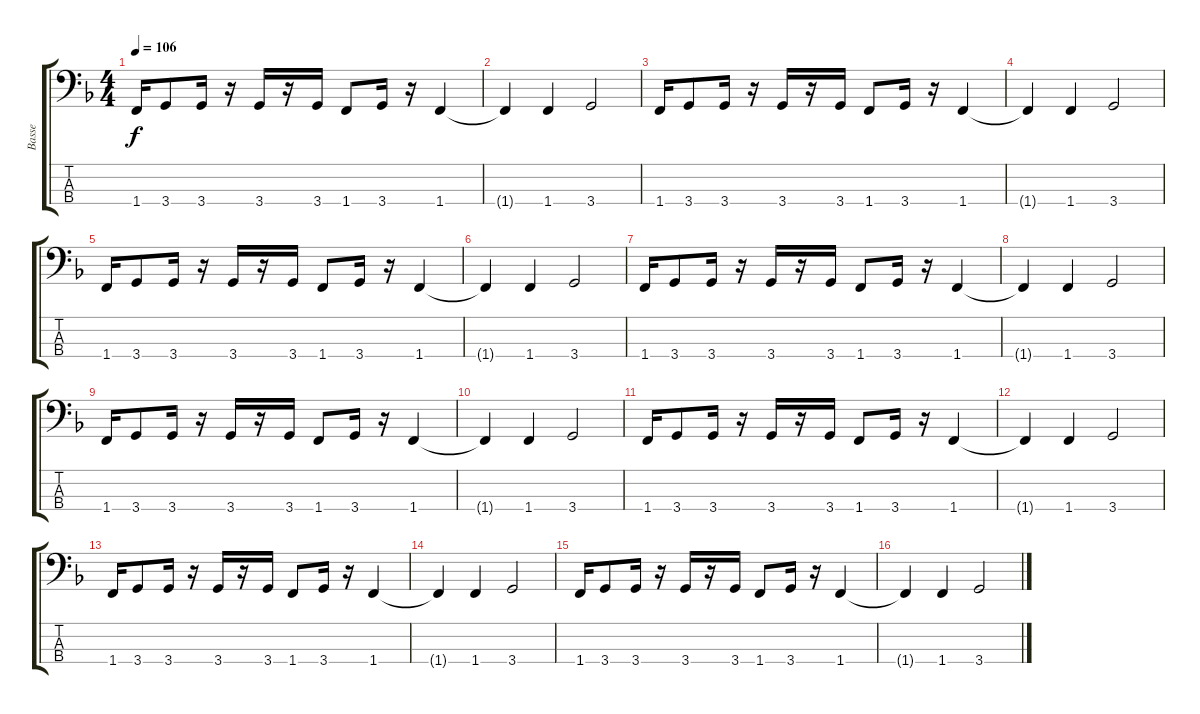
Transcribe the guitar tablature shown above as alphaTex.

\track ("Basse" "Basse") {instrument electricbasspick}
\staff {score tabs}
\tuning (G2 D2 A1 E1) {hide}
\ts (4 4)
\tempo 106
\clef f4
\ks f
1.4.16{dy f instrument electricbasspick} 3.4.8 3.4.16 r.16 3.4.16 r.16 3.4.16 1.4.8 3.4.16 r.16 1.4.4 |
1.4{t}.4 1.4.4 3.4.2 |
1.4.16 3.4.8 3.4.16 r.16 3.4.16 r.16 3.4.16 1.4.8 3.4.16 r.16 1.4.4 |
1.4{t}.4 1.4.4 3.4.2 |
1.4.16 3.4.8 3.4.16 r.16 3.4.16 r.16 3.4.16 1.4.8 3.4.16 r.16 1.4.4 |
1.4{t}.4 1.4.4 3.4.2 |
1.4.16 3.4.8 3.4.16 r.16 3.4.16 r.16 3.4.16 1.4.8 3.4.16 r.16 1.4.4 |
1.4{t}.4 1.4.4 3.4.2 |
1.4.16 3.4.8 3.4.16 r.16 3.4.16 r.16 3.4.16 1.4.8 3.4.16 r.16 1.4.4 |
1.4{t}.4 1.4.4 3.4.2 |
1.4.16 3.4.8 3.4.16 r.16 3.4.16 r.16 3.4.16 1.4.8 3.4.16 r.16 1.4.4 |
1.4{t}.4 1.4.4 3.4.2 |
1.4.16 3.4.8 3.4.16 r.16 3.4.16 r.16 3.4.16 1.4.8 3.4.16 r.16 1.4.4 |
1.4{t}.4 1.4.4 3.4.2 |
1.4.16 3.4.8 3.4.16 r.16 3.4.16 r.16 3.4.16 1.4.8 3.4.16 r.16 1.4.4 |
1.4{t}.4 1.4.4 3.4.2
